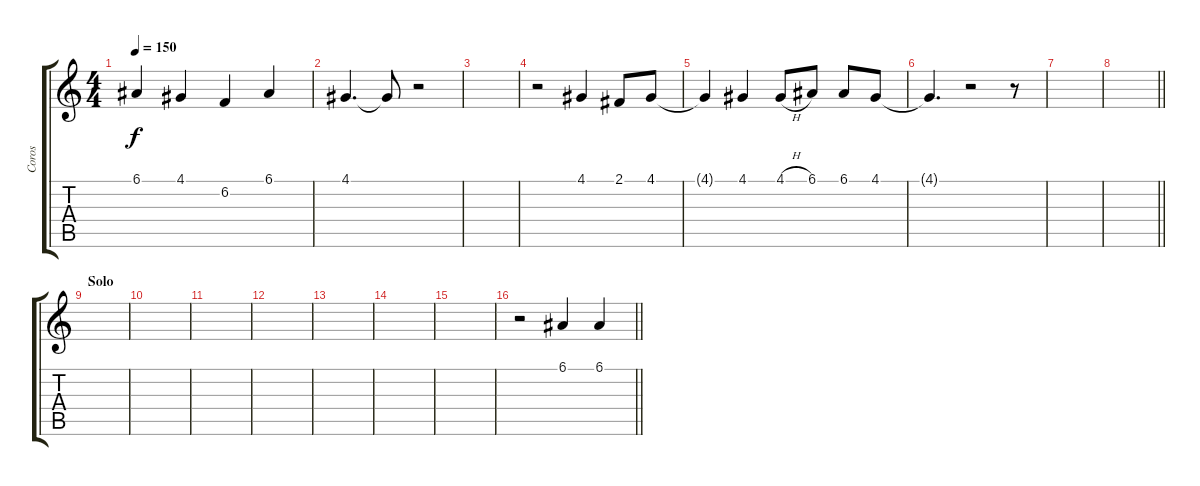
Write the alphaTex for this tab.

\track ("Coros" "Coros") {instrument flute}
\staff {score tabs}
\tuning (E4 B3 G3 D3 A2 E2) {hide}
\ts (4 4)
\tempo 150
\clef g2
\ks c
6.1.4{dy f} 4.1.4 6.2.4 6.1.4 |
4.1.4{d} 4.1{t}.8 r.2 |
|
r.2 4.1.4 2.1.8 4.1.8 |
4.1{t}.4 4.1.4 4.1{h}.8 6.1.8 6.1.8 4.1.8 |
4.1{t}.4{d} r.2 r.8 |
|
\barLineRight lightlight
|
\section ("" "Solo")
|
|
|
|
|
|
|
\barLineRight lightlight
r.2 6.1.4 6.1.4
